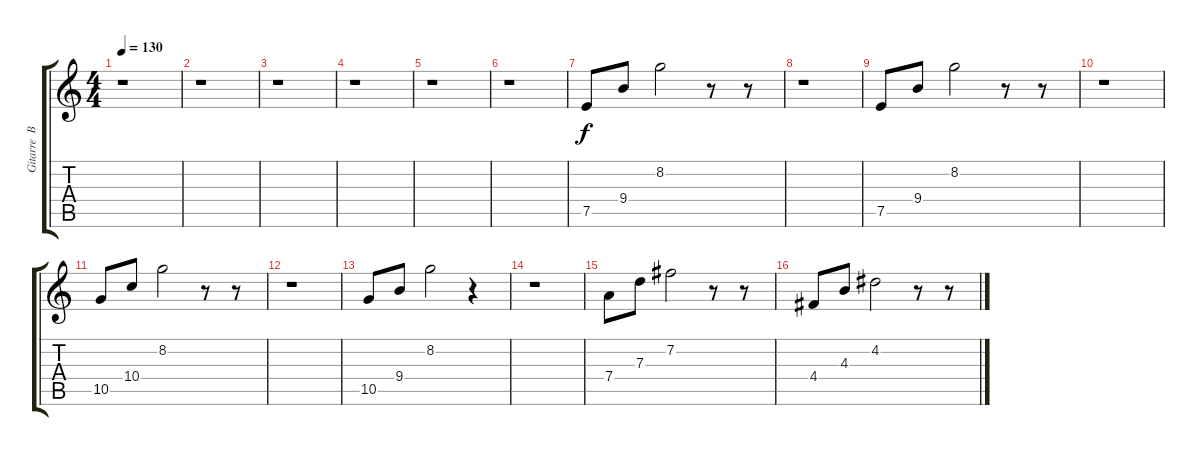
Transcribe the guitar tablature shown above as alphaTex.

\track ("Gitarre  Breiti" "Gitarre  B") {instrument electricguitarclean}
\staff {score tabs}
\tuning (E4 B3 G3 D3 A2 E2) {hide}
\ts (4 4)
\tempo 130
\clef g2
\ks c
r.1{dy f} |
r.1 |
r.1 |
r.1 |
r.1 |
r.1 |
7.5.8 9.4.8 8.2.2 r.8 r.8 |
r.1 |
7.5.8 9.4.8 8.2.2 r.8 r.8 |
r.1 |
10.5.8 10.4.8 8.2.2 r.8 r.8 |
r.1 |
10.5.8 9.4.8 8.2.2 r.4 |
r.1 |
7.4.8 7.3.8 7.2.2 r.8 r.8 |
4.4.8 4.3.8 4.2.2 r.8 r.8
